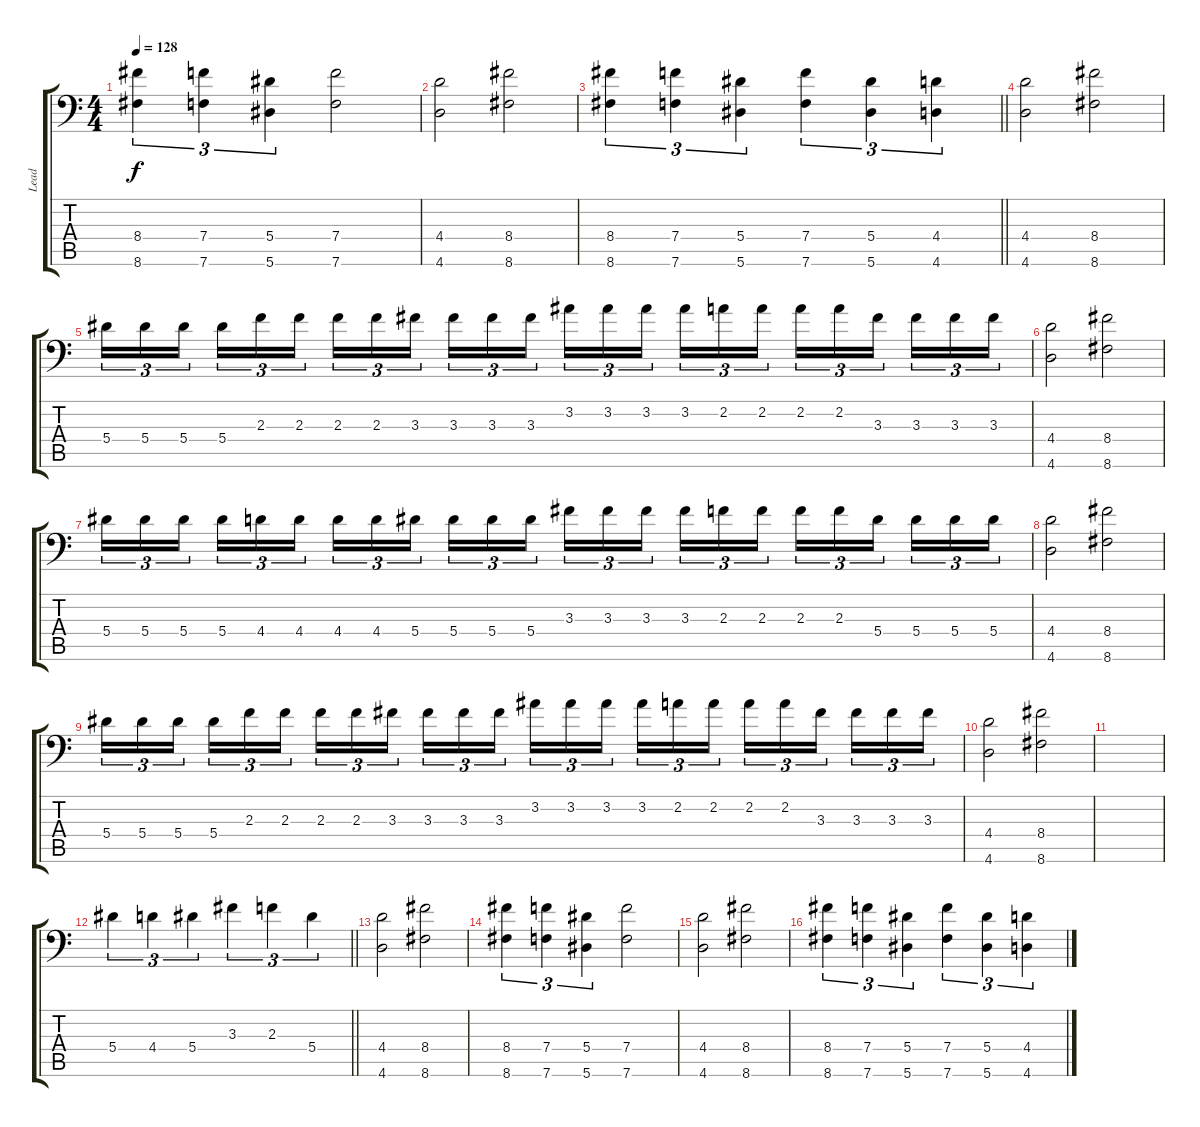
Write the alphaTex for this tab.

\track ("Lead" "Lead") {instrument distortionguitar}
\staff {score tabs}
\tuning (C4 G3 Eb3 Bb2 F2 Bb1) {hide}
\ts (4 4)
\tempo 128
\clef f4
\ks c
(8.4 8.6).4{tu (3 2) dy f} (7.4 7.6).4{tu (3 2)} (5.4 5.6).4{tu (3 2)} (7.4 7.6).2 |
(4.4 4.6).2 (8.4 8.6).2 |
\barLineRight lightlight
(8.4 8.6).4{tu (3 2)} (7.4 7.6).4{tu (3 2)} (5.4 5.6).4{tu (3 2)} (7.4 7.6).4{tu (3 2)} (5.4 5.6).4{tu (3 2)} (4.4 4.6).4{tu (3 2)} |
\section ("" "")
(4.4 4.6).2 (8.4 8.6).2 |
5.4.16{tu (3 2)} 5.4.16{tu (3 2)} 5.4.16{tu (3 2) beam splitsecondary} 5.4.16{tu (3 2)} 2.3.16{tu (3 2)} 2.3.16{tu (3 2)} 2.3.16{tu (3 2)} 2.3.16{tu (3 2)} 3.3.16{tu (3 2) beam splitsecondary} 3.3.16{tu (3 2)} 3.3.16{tu (3 2)} 3.3.16{tu (3 2)} 3.2.16{tu (3 2)} 3.2.16{tu (3 2)} 3.2.16{tu (3 2) beam splitsecondary} 3.2.16{tu (3 2)} 2.2.16{tu (3 2)} 2.2.16{tu (3 2)} 2.2.16{tu (3 2)} 2.2.16{tu (3 2)} 3.3.16{tu (3 2) beam splitsecondary} 3.3.16{tu (3 2)} 3.3.16{tu (3 2)} 3.3.16{tu (3 2)} |
(4.4 4.6).2 (8.4 8.6).2 |
5.4.16{tu (3 2)} 5.4.16{tu (3 2)} 5.4.16{tu (3 2) beam splitsecondary} 5.4.16{tu (3 2)} 4.4.16{tu (3 2)} 4.4.16{tu (3 2)} 4.4.16{tu (3 2)} 4.4.16{tu (3 2)} 5.4.16{tu (3 2) beam splitsecondary} 5.4.16{tu (3 2)} 5.4.16{tu (3 2)} 5.4.16{tu (3 2)} 3.3.16{tu (3 2)} 3.3.16{tu (3 2)} 3.3.16{tu (3 2) beam splitsecondary} 3.3.16{tu (3 2)} 2.3.16{tu (3 2)} 2.3.16{tu (3 2)} 2.3.16{tu (3 2)} 2.3.16{tu (3 2)} 5.4.16{tu (3 2) beam splitsecondary} 5.4.16{tu (3 2)} 5.4.16{tu (3 2)} 5.4.16{tu (3 2)} |
(4.4 4.6).2 (8.4 8.6).2 |
5.4.16{tu (3 2)} 5.4.16{tu (3 2)} 5.4.16{tu (3 2) beam splitsecondary} 5.4.16{tu (3 2)} 2.3.16{tu (3 2)} 2.3.16{tu (3 2)} 2.3.16{tu (3 2)} 2.3.16{tu (3 2)} 3.3.16{tu (3 2) beam splitsecondary} 3.3.16{tu (3 2)} 3.3.16{tu (3 2)} 3.3.16{tu (3 2)} 3.2.16{tu (3 2)} 3.2.16{tu (3 2)} 3.2.16{tu (3 2) beam splitsecondary} 3.2.16{tu (3 2)} 2.2.16{tu (3 2)} 2.2.16{tu (3 2)} 2.2.16{tu (3 2)} 2.2.16{tu (3 2)} 3.3.16{tu (3 2) beam splitsecondary} 3.3.16{tu (3 2)} 3.3.16{tu (3 2)} 3.3.16{tu (3 2)} |
(4.4 4.6).2 (8.4 8.6).2 |
|
\barLineRight lightlight
5.4.4{tu (3 2)} 4.4.4{tu (3 2)} 5.4.4{tu (3 2)} 3.3.4{tu (3 2)} 2.3.4{tu (3 2)} 5.4.4{tu (3 2)} |
\section ("" "")
(4.4 4.6).2 (8.4 8.6).2 |
(8.4 8.6).4{tu (3 2)} (7.4 7.6).4{tu (3 2)} (5.4 5.6).4{tu (3 2)} (7.4 7.6).2 |
(4.4 4.6).2 (8.4 8.6).2 |
(8.4 8.6).4{tu (3 2)} (7.4 7.6).4{tu (3 2)} (5.4 5.6).4{tu (3 2)} (7.4 7.6).4{tu (3 2)} (5.4 5.6).4{tu (3 2)} (4.4 4.6).4{tu (3 2)}
